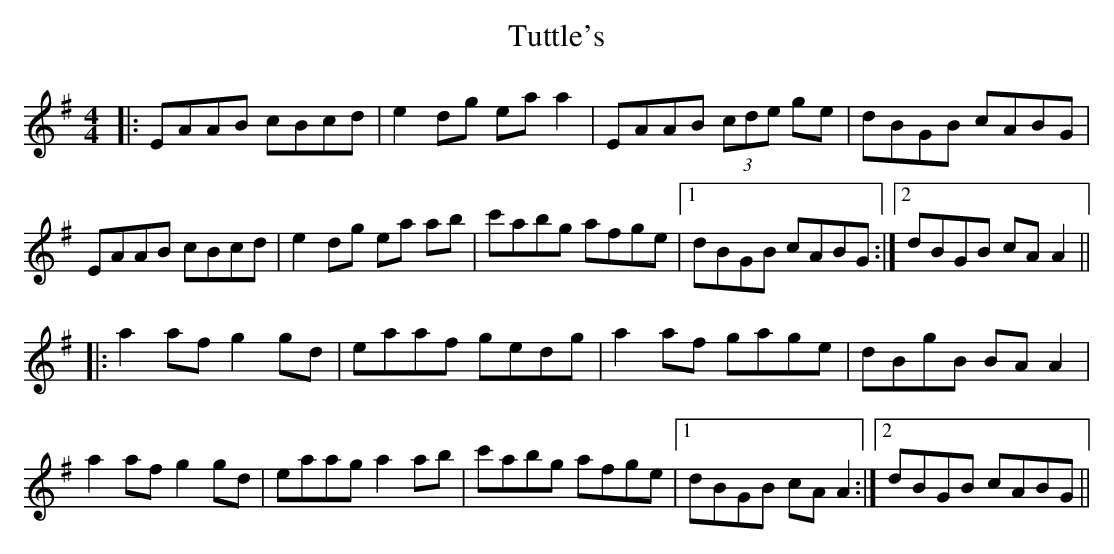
X:1
T: Tuttle's
M: 4/4
L: 1/8
K: Ador
|:EAAB cBcd|e2 dg ea a2|EAAB (3cde ge|dBGB cABG|
EAAB cBcd|e2 dg ea ab|c'abg afge|1 dBGB cABG:|2 dBGB cA A2||
|:a2 af g2 gd|eaaf gedg|a2 af gage|dBgB BA A2|
a2 af g2 gd|eaag a2 ab|c'abg afge|1 dBGB cA A2:|2 dBGB cABG||
